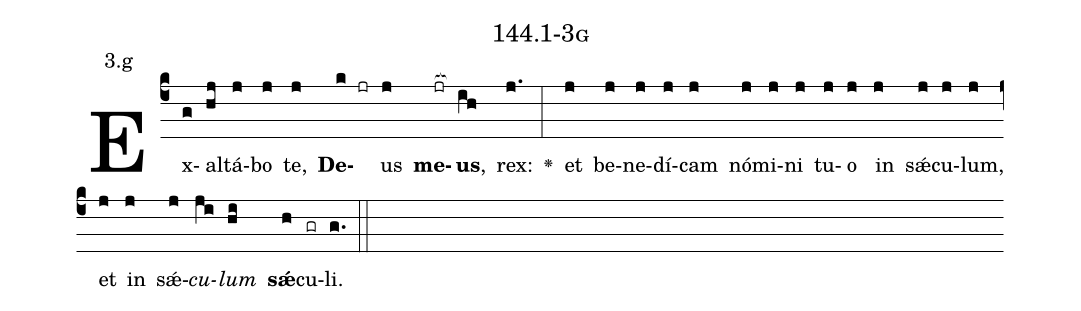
name: 144.1-3g;
annotation: 3.g;
%%
(c4)Ex(g)al(hj)tá(j)bo(j) te,(j) <b>De</b>(k jr)us(j) <b>me</b>(jr[ocb:1{])<b>us</b>,(ih[ocb:0}]) rex:(j.) <v>\greheightstar</v>(:) et(j) be(j)ne(j)dí(j)cam(j) nó(j)mi(j)ni(j) tu(j)o(j) in(j) sǽ(j)cu(j)lum,(j) et(j) in(j) sǽ(j)<i>cu</i>(ji)<i>lum</i>(hi) <b>sǽ</b>(h)cu(gr)li.(g.) (::)


%E(j) u(j) o(ji) u(hi) a(h) e.(g.) (::)
